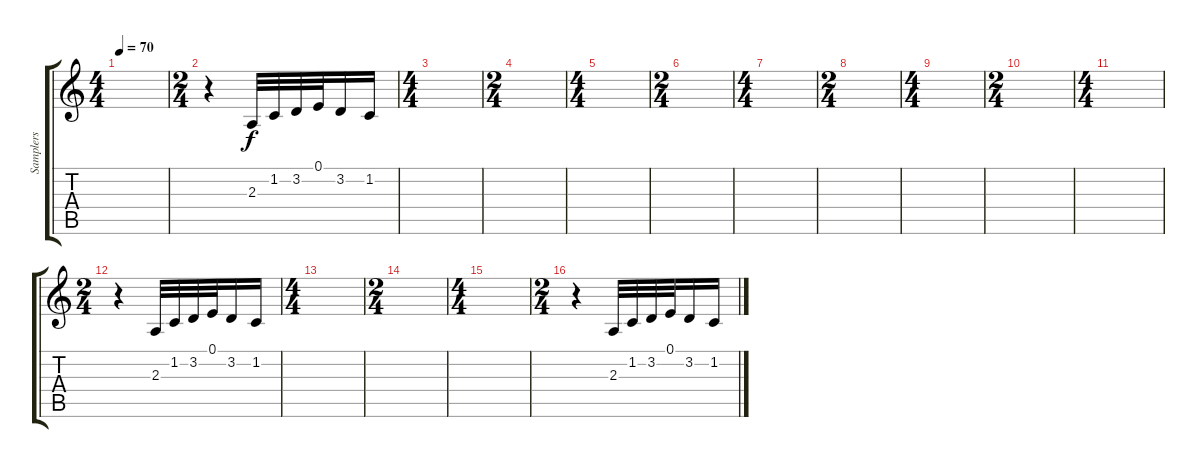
\track ("Samplers" "Samplers") {instrument trumpet}
\staff {score tabs}
\tuning (E4 B3 G3 D3 A2 E2) {hide}
\ts (4 4)
\tempo 70
\clef g2
\ks c
|
\ts (2 4)
r.4 2.3.32 1.2.32 3.2.32 0.1.32 3.2.16 1.2.16 |
\ts (4 4)
|
\ts (2 4)
|
\ts (4 4)
|
\ts (2 4)
|
\ts (4 4)
|
\ts (2 4)
|
\ts (4 4)
|
\ts (2 4)
|
\ts (4 4)
|
\ts (2 4)
r.4 2.3.32 1.2.32 3.2.32 0.1.32 3.2.16 1.2.16 |
\ts (4 4)
|
\ts (2 4)
|
\ts (4 4)
|
\ts (2 4)
r.4 2.3.32 1.2.32 3.2.32 0.1.32 3.2.16 1.2.16
